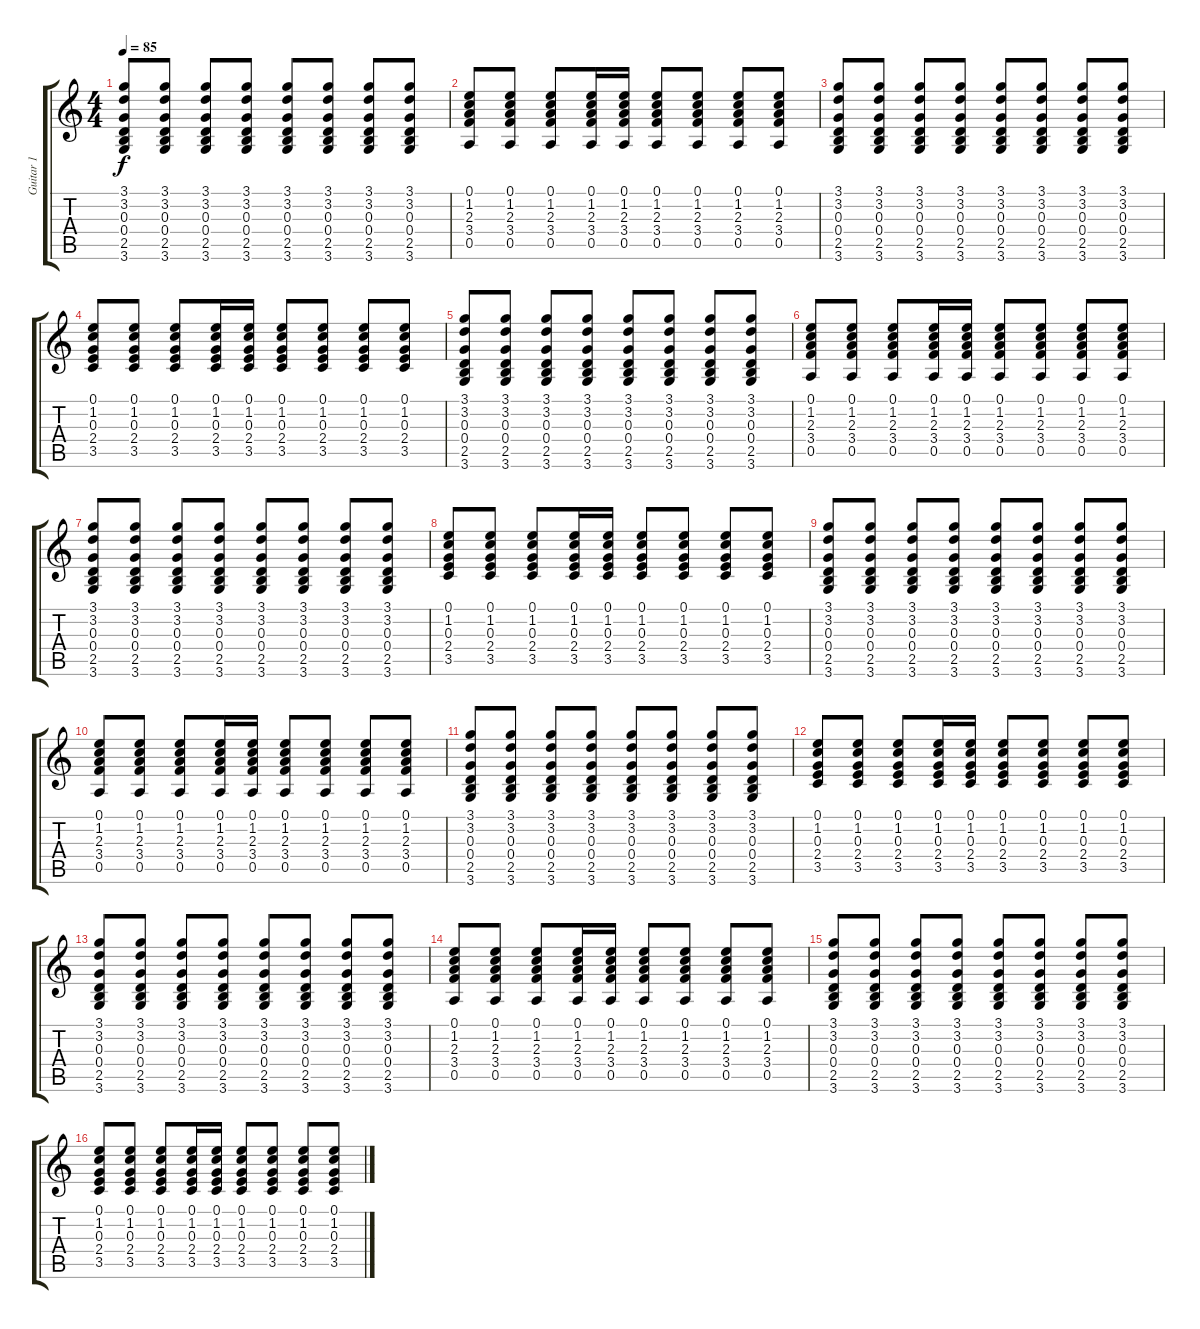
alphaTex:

\track ("Guitar 1" "Guitar 1") {instrument acousticguitarsteel}
\staff {score tabs}
\tuning (E4 B3 G3 D3 A2 E2) {hide}
\ts (4 4)
\tempo 85
\clef g2
\ks c
(3.1 3.2 0.3 0.4 2.5 3.6).8{dy f} (3.1 3.2 0.3 0.4 2.5 3.6).8 (3.1 3.2 0.3 0.4 2.5 3.6).8 (3.1 3.2 0.3 0.4 2.5 3.6).8 (3.1 3.2 0.3 0.4 2.5 3.6).8 (3.1 3.2 0.3 0.4 2.5 3.6).8 (3.1 3.2 0.3 0.4 2.5 3.6).8 (3.1 3.2 0.3 0.4 2.5 3.6).8 |
(0.1 1.2 2.3 3.4 0.5).8 (0.1 1.2 2.3 3.4 0.5).8 (0.1 1.2 2.3 3.4 0.5).8 (0.1 1.2 2.3 3.4 0.5).16 (0.1 1.2 2.3 3.4 0.5).16 (0.1 1.2 2.3 3.4 0.5).8 (0.1 1.2 2.3 3.4 0.5).8 (0.1 1.2 2.3 3.4 0.5).8 (0.1 1.2 2.3 3.4 0.5).8 |
(3.1 3.2 0.3 0.4 2.5 3.6).8 (3.1 3.2 0.3 0.4 2.5 3.6).8 (3.1 3.2 0.3 0.4 2.5 3.6).8 (3.1 3.2 0.3 0.4 2.5 3.6).8 (3.1 3.2 0.3 0.4 2.5 3.6).8 (3.1 3.2 0.3 0.4 2.5 3.6).8 (3.1 3.2 0.3 0.4 2.5 3.6).8 (3.1 3.2 0.3 0.4 2.5 3.6).8 |
(0.1 1.2 0.3 2.4 3.5).8 (0.1 1.2 0.3 2.4 3.5).8 (0.1 1.2 0.3 2.4 3.5).8 (0.1 1.2 0.3 2.4 3.5).16 (0.1 1.2 0.3 2.4 3.5).16 (0.1 1.2 0.3 2.4 3.5).8 (0.1 1.2 0.3 2.4 3.5).8 (0.1 1.2 0.3 2.4 3.5).8 (0.1 1.2 0.3 2.4 3.5).8 |
(3.1 3.2 0.3 0.4 2.5 3.6).8 (3.1 3.2 0.3 0.4 2.5 3.6).8 (3.1 3.2 0.3 0.4 2.5 3.6).8 (3.1 3.2 0.3 0.4 2.5 3.6).8 (3.1 3.2 0.3 0.4 2.5 3.6).8 (3.1 3.2 0.3 0.4 2.5 3.6).8 (3.1 3.2 0.3 0.4 2.5 3.6).8 (3.1 3.2 0.3 0.4 2.5 3.6).8 |
(0.1 1.2 2.3 3.4 0.5).8 (0.1 1.2 2.3 3.4 0.5).8 (0.1 1.2 2.3 3.4 0.5).8 (0.1 1.2 2.3 3.4 0.5).16 (0.1 1.2 2.3 3.4 0.5).16 (0.1 1.2 2.3 3.4 0.5).8 (0.1 1.2 2.3 3.4 0.5).8 (0.1 1.2 2.3 3.4 0.5).8 (0.1 1.2 2.3 3.4 0.5).8 |
(3.1 3.2 0.3 0.4 2.5 3.6).8 (3.1 3.2 0.3 0.4 2.5 3.6).8 (3.1 3.2 0.3 0.4 2.5 3.6).8 (3.1 3.2 0.3 0.4 2.5 3.6).8 (3.1 3.2 0.3 0.4 2.5 3.6).8 (3.1 3.2 0.3 0.4 2.5 3.6).8 (3.1 3.2 0.3 0.4 2.5 3.6).8 (3.1 3.2 0.3 0.4 2.5 3.6).8 |
(0.1 1.2 0.3 2.4 3.5).8 (0.1 1.2 0.3 2.4 3.5).8 (0.1 1.2 0.3 2.4 3.5).8 (0.1 1.2 0.3 2.4 3.5).16 (0.1 1.2 0.3 2.4 3.5).16 (0.1 1.2 0.3 2.4 3.5).8 (0.1 1.2 0.3 2.4 3.5).8 (0.1 1.2 0.3 2.4 3.5).8 (0.1 1.2 0.3 2.4 3.5).8 |
(3.1 3.2 0.3 0.4 2.5 3.6).8 (3.1 3.2 0.3 0.4 2.5 3.6).8 (3.1 3.2 0.3 0.4 2.5 3.6).8 (3.1 3.2 0.3 0.4 2.5 3.6).8 (3.1 3.2 0.3 0.4 2.5 3.6).8 (3.1 3.2 0.3 0.4 2.5 3.6).8 (3.1 3.2 0.3 0.4 2.5 3.6).8 (3.1 3.2 0.3 0.4 2.5 3.6).8 |
(0.1 1.2 2.3 3.4 0.5).8 (0.1 1.2 2.3 3.4 0.5).8 (0.1 1.2 2.3 3.4 0.5).8 (0.1 1.2 2.3 3.4 0.5).16 (0.1 1.2 2.3 3.4 0.5).16 (0.1 1.2 2.3 3.4 0.5).8 (0.1 1.2 2.3 3.4 0.5).8 (0.1 1.2 2.3 3.4 0.5).8 (0.1 1.2 2.3 3.4 0.5).8 |
(3.1 3.2 0.3 0.4 2.5 3.6).8 (3.1 3.2 0.3 0.4 2.5 3.6).8 (3.1 3.2 0.3 0.4 2.5 3.6).8 (3.1 3.2 0.3 0.4 2.5 3.6).8 (3.1 3.2 0.3 0.4 2.5 3.6).8 (3.1 3.2 0.3 0.4 2.5 3.6).8 (3.1 3.2 0.3 0.4 2.5 3.6).8 (3.1 3.2 0.3 0.4 2.5 3.6).8 |
(0.1 1.2 0.3 2.4 3.5).8 (0.1 1.2 0.3 2.4 3.5).8 (0.1 1.2 0.3 2.4 3.5).8 (0.1 1.2 0.3 2.4 3.5).16 (0.1 1.2 0.3 2.4 3.5).16 (0.1 1.2 0.3 2.4 3.5).8 (0.1 1.2 0.3 2.4 3.5).8 (0.1 1.2 0.3 2.4 3.5).8 (0.1 1.2 0.3 2.4 3.5).8 |
(3.1 3.2 0.3 0.4 2.5 3.6).8{volume 8} (3.1 3.2 0.3 0.4 2.5 3.6).8 (3.1 3.2 0.3 0.4 2.5 3.6).8 (3.1 3.2 0.3 0.4 2.5 3.6).8 (3.1 3.2 0.3 0.4 2.5 3.6).8 (3.1 3.2 0.3 0.4 2.5 3.6).8 (3.1 3.2 0.3 0.4 2.5 3.6).8 (3.1 3.2 0.3 0.4 2.5 3.6).8 |
(0.1 1.2 2.3 3.4 0.5).8{volume 6} (0.1 1.2 2.3 3.4 0.5).8 (0.1 1.2 2.3 3.4 0.5).8 (0.1 1.2 2.3 3.4 0.5).16 (0.1 1.2 2.3 3.4 0.5).16 (0.1 1.2 2.3 3.4 0.5).8 (0.1 1.2 2.3 3.4 0.5).8 (0.1 1.2 2.3 3.4 0.5).8 (0.1 1.2 2.3 3.4 0.5).8 |
(3.1 3.2 0.3 0.4 2.5 3.6).8{volume 4} (3.1 3.2 0.3 0.4 2.5 3.6).8 (3.1 3.2 0.3 0.4 2.5 3.6).8 (3.1 3.2 0.3 0.4 2.5 3.6).8 (3.1 3.2 0.3 0.4 2.5 3.6).8 (3.1 3.2 0.3 0.4 2.5 3.6).8 (3.1 3.2 0.3 0.4 2.5 3.6).8 (3.1 3.2 0.3 0.4 2.5 3.6).8 |
(0.1 1.2 0.3 2.4 3.5).8{volume 2} (0.1 1.2 0.3 2.4 3.5).8 (0.1 1.2 0.3 2.4 3.5).8 (0.1 1.2 0.3 2.4 3.5).16 (0.1 1.2 0.3 2.4 3.5).16 (0.1 1.2 0.3 2.4 3.5).8 (0.1 1.2 0.3 2.4 3.5).8 (0.1 1.2 0.3 2.4 3.5).8 (0.1 1.2 0.3 2.4 3.5).8
